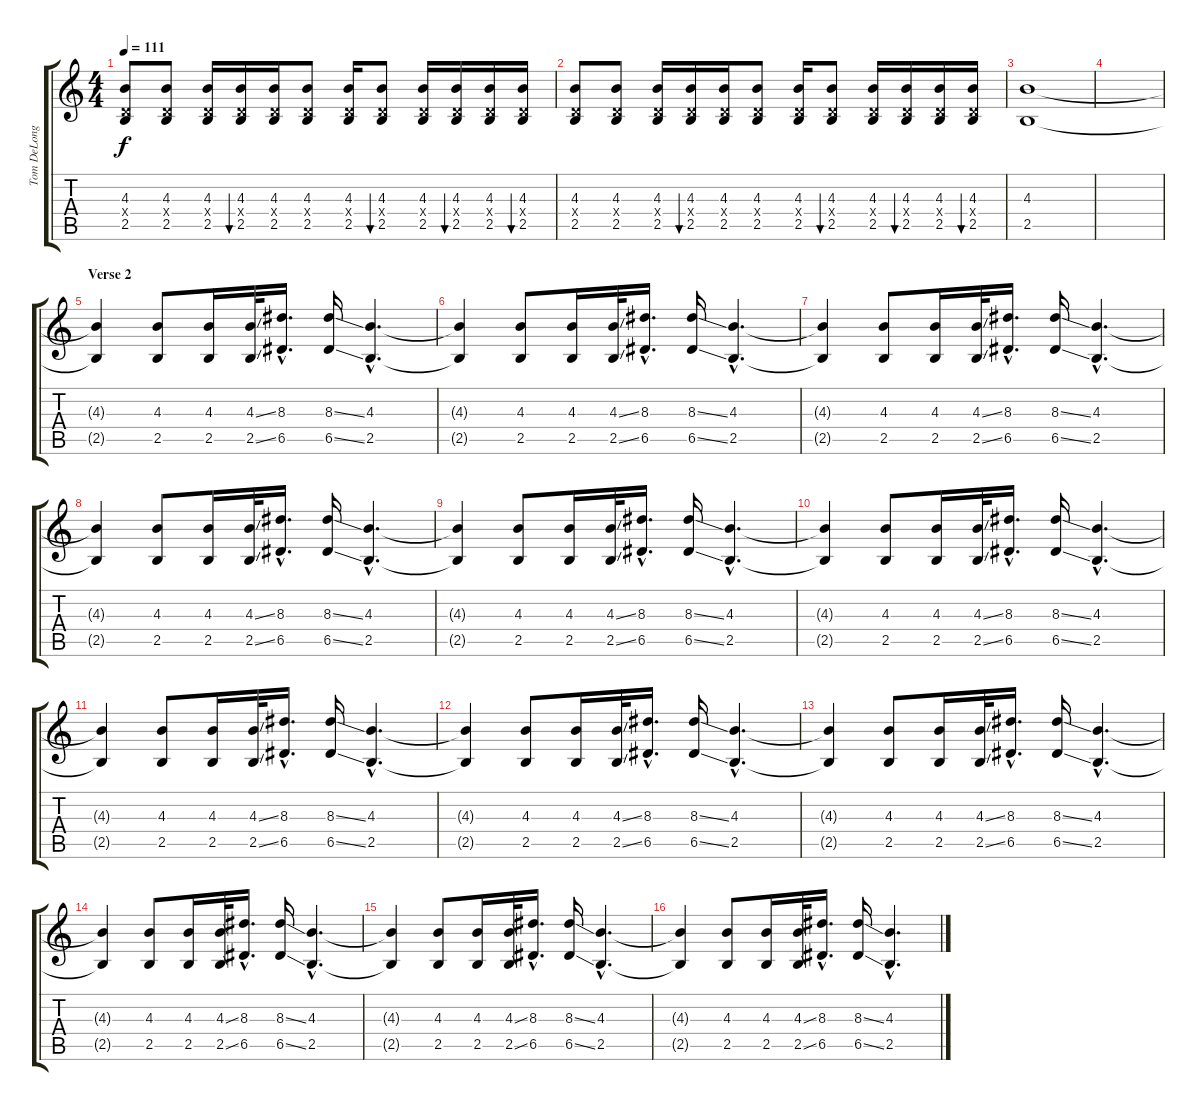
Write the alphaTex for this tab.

\track ("Tom DeLonge - Acoustic Guitar 1" "Tom DeLong") {instrument acousticguitarsteel}
\staff {score tabs}
\tuning (E4 B3 G3 D3 A2 E2) {hide}
\ts (4 4)
\tempo 111
\clef g2
\ks c
(4.3 0.4{x} 2.5).8{dy f} (4.3 0.4{x} 2.5).8 (4.3 0.4{x} 2.5).16 (4.3 0.4{x} 2.5).16{bu 60} (4.3 0.4{x} 2.5).16 (4.3 0.4{x} 2.5).8 (4.3 0.4{x} 2.5).16 (4.3 0.4{x} 2.5).8{bu 60} (4.3 0.4{x} 2.5).16 (4.3 0.4{x} 2.5).16{bu 60} (4.3 0.4{x} 2.5).16 (4.3 0.4{x} 2.5).16{bu 60} |
(4.3 0.4{x} 2.5).8 (4.3 0.4{x} 2.5).8 (4.3 0.4{x} 2.5).16 (4.3 0.4{x} 2.5).16{bu 60} (4.3 0.4{x} 2.5).16 (4.3 0.4{x} 2.5).8 (4.3 0.4{x} 2.5).16 (4.3 0.4{x} 2.5).8{bu 60} (4.3 0.4{x} 2.5).16 (4.3 0.4{x} 2.5).16{bu 60} (4.3 0.4{x} 2.5).16 (4.3 0.4{x} 2.5).16{bu 60} |
(4.3 2.5).1{volume 9} |
|
\section ("" "Verse 2")
(4.3{t} 2.5{t}).4 (4.3 2.5).8 (4.3 2.5).16 (4.3{ss} 2.5{ss}).32 (8.3{hac} 6.5{hac}).16{d} (8.3{ss} 6.5{ss}).16 (4.3{hac} 2.5{hac}).4{d} |
(4.3{t} 2.5{t}).4 (4.3 2.5).8 (4.3 2.5).16 (4.3{ss} 2.5{ss}).32 (8.3{hac} 6.5{hac}).16{d} (8.3{ss} 6.5{ss}).16 (4.3{hac} 2.5{hac}).4{d} |
(4.3{t} 2.5{t}).4 (4.3 2.5).8 (4.3 2.5).16 (4.3{ss} 2.5{ss}).32 (8.3{hac} 6.5{hac}).16{d} (8.3{ss} 6.5{ss}).16 (4.3{hac} 2.5{hac}).4{d} |
(4.3{t} 2.5{t}).4 (4.3 2.5).8 (4.3 2.5).16 (4.3{ss} 2.5{ss}).32 (8.3{hac} 6.5{hac}).16{d} (8.3{ss} 6.5{ss}).16 (4.3{hac} 2.5{hac}).4{d} |
(4.3{t} 2.5{t}).4 (4.3 2.5).8 (4.3 2.5).16 (4.3{ss} 2.5{ss}).32 (8.3{hac} 6.5{hac}).16{d} (8.3{ss} 6.5{ss}).16 (4.3{hac} 2.5{hac}).4{d} |
(4.3{t} 2.5{t}).4 (4.3 2.5).8 (4.3 2.5).16 (4.3{ss} 2.5{ss}).32 (8.3{hac} 6.5{hac}).16{d} (8.3{ss} 6.5{ss}).16 (4.3{hac} 2.5{hac}).4{d} |
(4.3{t} 2.5{t}).4 (4.3 2.5).8 (4.3 2.5).16 (4.3{ss} 2.5{ss}).32 (8.3{hac} 6.5{hac}).16{d} (8.3{ss} 6.5{ss}).16 (4.3{hac} 2.5{hac}).4{d} |
(4.3{t} 2.5{t}).4 (4.3 2.5).8 (4.3 2.5).16 (4.3{ss} 2.5{ss}).32 (8.3{hac} 6.5{hac}).16{d} (8.3{ss} 6.5{ss}).16 (4.3{hac} 2.5{hac}).4{d} |
(4.3{t} 2.5{t}).4 (4.3 2.5).8 (4.3 2.5).16 (4.3{ss} 2.5{ss}).32 (8.3{hac} 6.5{hac}).16{d} (8.3{ss} 6.5{ss}).16 (4.3{hac} 2.5{hac}).4{d} |
(4.3{t} 2.5{t}).4 (4.3 2.5).8 (4.3 2.5).16 (4.3{ss} 2.5{ss}).32 (8.3{hac} 6.5{hac}).16{d} (8.3{ss} 6.5{ss}).16 (4.3{hac} 2.5{hac}).4{d} |
(4.3{t} 2.5{t}).4 (4.3 2.5).8 (4.3 2.5).16 (4.3{ss} 2.5{ss}).32 (8.3{hac} 6.5{hac}).16{d} (8.3{ss} 6.5{ss}).16 (4.3{hac} 2.5{hac}).4{d} |
(4.3{t} 2.5{t}).4 (4.3 2.5).8 (4.3 2.5).16 (4.3{ss} 2.5{ss}).32 (8.3{hac} 6.5{hac}).16{d} (8.3{ss} 6.5{ss}).16 (4.3{hac} 2.5{hac}).4{d}
